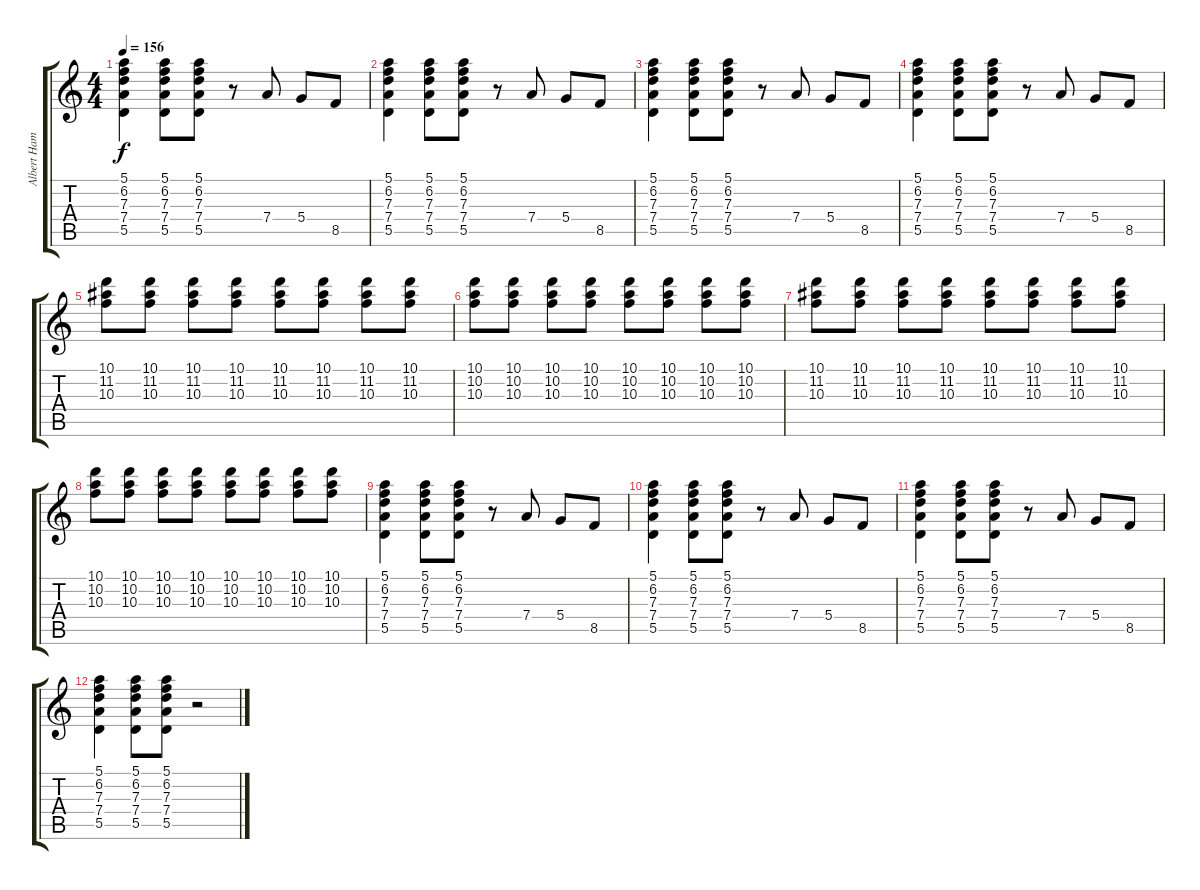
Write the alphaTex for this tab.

\track ("Albert Hammond Jr" "Albert Ham") {instrument overdrivenguitar}
\staff {score tabs}
\tuning (E4 B3 G3 D3 A2 E2) {hide}
\ts (4 4)
\tempo 156
\clef g2
\ks c
(5.1 6.2 7.3 7.4 5.5).4{dy f volume 10} (5.1 6.2 7.3 7.4 5.5).8 (5.1 6.2 7.3 7.4 5.5).8 r.8 7.4.8 5.4.8 8.5.8 |
(5.1 6.2 7.3 7.4 5.5).4 (5.1 6.2 7.3 7.4 5.5).8 (5.1 6.2 7.3 7.4 5.5).8 r.8 7.4.8 5.4.8 8.5.8 |
(5.1 6.2 7.3 7.4 5.5).4 (5.1 6.2 7.3 7.4 5.5).8 (5.1 6.2 7.3 7.4 5.5).8 r.8 7.4.8 5.4.8 8.5.8 |
(5.1 6.2 7.3 7.4 5.5).4 (5.1 6.2 7.3 7.4 5.5).8 (5.1 6.2 7.3 7.4 5.5).8 r.8 7.4.8 5.4.8 8.5.8 |
(10.1 11.2 10.3).8{volume 10} (10.1 11.2 10.3).8 (10.1 11.2 10.3).8 (10.1 11.2 10.3).8 (10.1 11.2 10.3).8 (10.1 11.2 10.3).8 (10.1 11.2 10.3).8 (10.1 11.2 10.3).8 |
(10.1 10.2 10.3).8 (10.1 10.2 10.3).8 (10.1 10.2 10.3).8 (10.1 10.2 10.3).8 (10.1 10.2 10.3).8 (10.1 10.2 10.3).8 (10.1 10.2 10.3).8 (10.1 10.2 10.3).8 |
(10.1 11.2 10.3).8{volume 10} (10.1 11.2 10.3).8 (10.1 11.2 10.3).8 (10.1 11.2 10.3).8 (10.1 11.2 10.3).8 (10.1 11.2 10.3).8 (10.1 11.2 10.3).8 (10.1 11.2 10.3).8 |
(10.1 10.2 10.3).8 (10.1 10.2 10.3).8 (10.1 10.2 10.3).8 (10.1 10.2 10.3).8 (10.1 10.2 10.3).8 (10.1 10.2 10.3).8 (10.1 10.2 10.3).8 (10.1 10.2 10.3).8 |
(5.1 6.2 7.3 7.4 5.5).4{volume 10} (5.1 6.2 7.3 7.4 5.5).8 (5.1 6.2 7.3 7.4 5.5).8 r.8 7.4.8 5.4.8 8.5.8 |
(5.1 6.2 7.3 7.4 5.5).4 (5.1 6.2 7.3 7.4 5.5).8 (5.1 6.2 7.3 7.4 5.5).8 r.8 7.4.8 5.4.8 8.5.8 |
(5.1 6.2 7.3 7.4 5.5).4 (5.1 6.2 7.3 7.4 5.5).8 (5.1 6.2 7.3 7.4 5.5).8 r.8 7.4.8 5.4.8 8.5.8 |
(5.1 6.2 7.3 7.4 5.5).4 (5.1 6.2 7.3 7.4 5.5).8 (5.1 6.2 7.3 7.4 5.5).8 r.2
